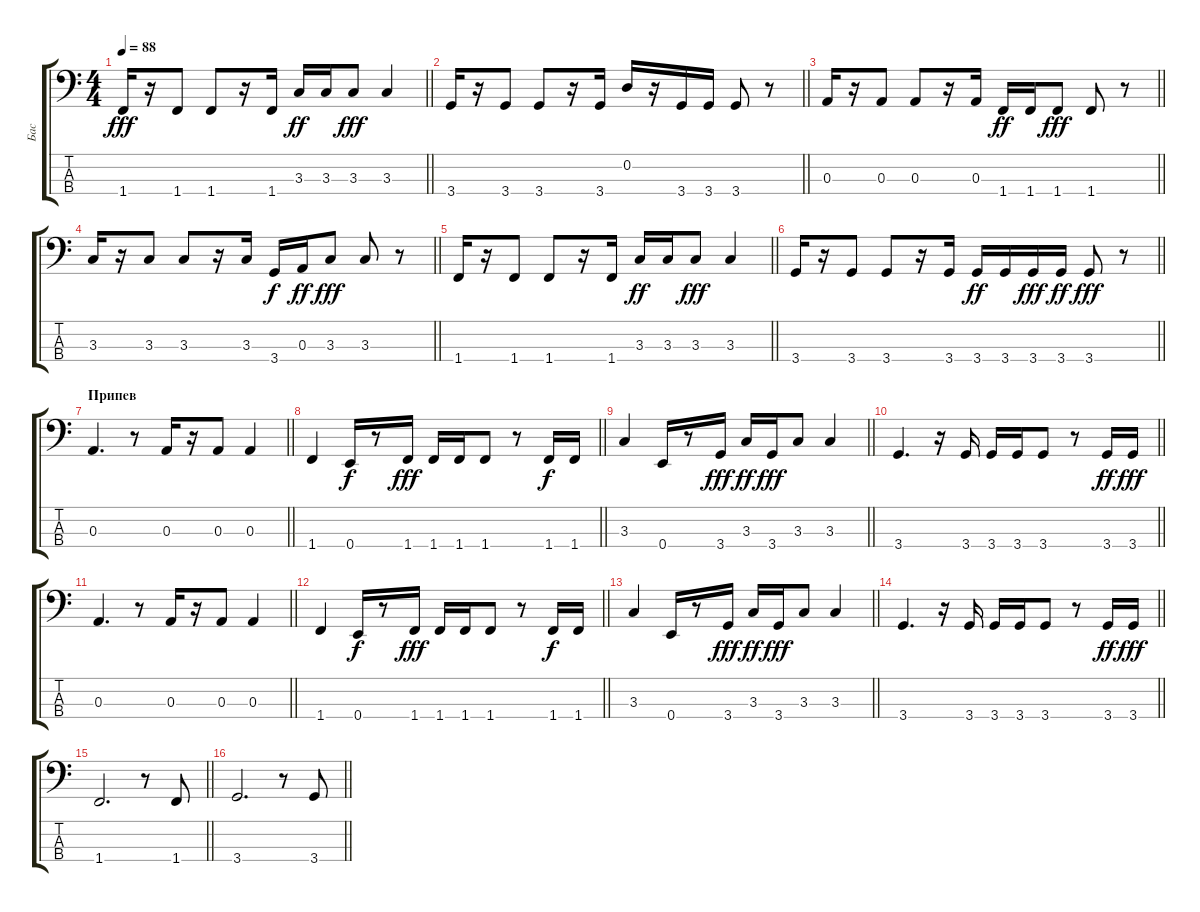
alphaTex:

\track ("Бас" "Бас") {solo instrument electricbassfinger}
\staff {score tabs}
\tuning (G2 D2 A1 E1) {hide}
\ts (4 4)
\tempo 88
\clef f4
\barLineRight lightlight
\ks aminor
1.4.16{dy fff} r.16 1.4.8 1.4.8 r.16 1.4.16 3.3.16{dy ff} 3.3.16 3.3.8{dy fff} 3.3.4 |
\barLineRight lightlight
3.4.16 r.16 3.4.8 3.4.8 r.16 3.4.16 0.2.16 r.16 3.4.16 3.4.16 3.4.8 r.8 |
\barLineRight lightlight
0.3.16 r.16 0.3.8 0.3.8 r.16 0.3.16 1.4.16{dy ff} 1.4.16 1.4.8{dy fff} 1.4.8 r.8 |
\barLineRight lightlight
3.3.16 r.16 3.3.8 3.3.8 r.16 3.3.16 3.4.16{dy f} 0.3.16{dy ff} 3.3.8{dy fff} 3.3.8 r.8 |
\barLineRight lightlight
1.4.16 r.16 1.4.8 1.4.8 r.16 1.4.16 3.3.16{dy ff} 3.3.16 3.3.8{dy fff} 3.3.4 |
\barLineRight lightlight
3.4.16 r.16 3.4.8 3.4.8 r.16 3.4.16 3.4.16{dy ff} 3.4.16 3.4.16{dy fff} 3.4.16{dy ff} 3.4.8{dy fff} r.8 |
\section ("" "Припев")
\barLineRight lightlight
0.3.4{d} r.8 0.3.16 r.16 0.3.8 0.3.4 |
\barLineRight lightlight
1.4.4 0.4.16{dy f} r.8 1.4.16{dy fff} 1.4.16 1.4.16 1.4.8 r.8 1.4.16{dy f} 1.4.16 |
\barLineRight lightlight
3.3.4 0.4.16 r.8 3.4.16{dy fff} 3.3.16{dy ff} 3.4.16{dy fff} 3.3.8 3.3.4 |
\barLineRight lightlight
3.4.4{d} r.16 3.4.16 3.4.16 3.4.16 3.4.8 r.8 3.4.16{dy ff} 3.4.16{dy fff} |
\barLineRight lightlight
0.3.4{d} r.8 0.3.16 r.16 0.3.8 0.3.4 |
\barLineRight lightlight
1.4.4 0.4.16{dy f} r.8 1.4.16{dy fff} 1.4.16 1.4.16 1.4.8 r.8 1.4.16{dy f} 1.4.16 |
\barLineRight lightlight
3.3.4 0.4.16 r.8 3.4.16{dy fff} 3.3.16{dy ff} 3.4.16{dy fff} 3.3.8 3.3.4 |
\barLineRight lightlight
3.4.4{d} r.16 3.4.16 3.4.16 3.4.16 3.4.8 r.8 3.4.16{dy ff} 3.4.16{dy fff} |
\barLineRight lightlight
1.4.2{d} r.8 1.4.8 |
\barLineRight lightlight
3.4.2{d} r.8 3.4.8
